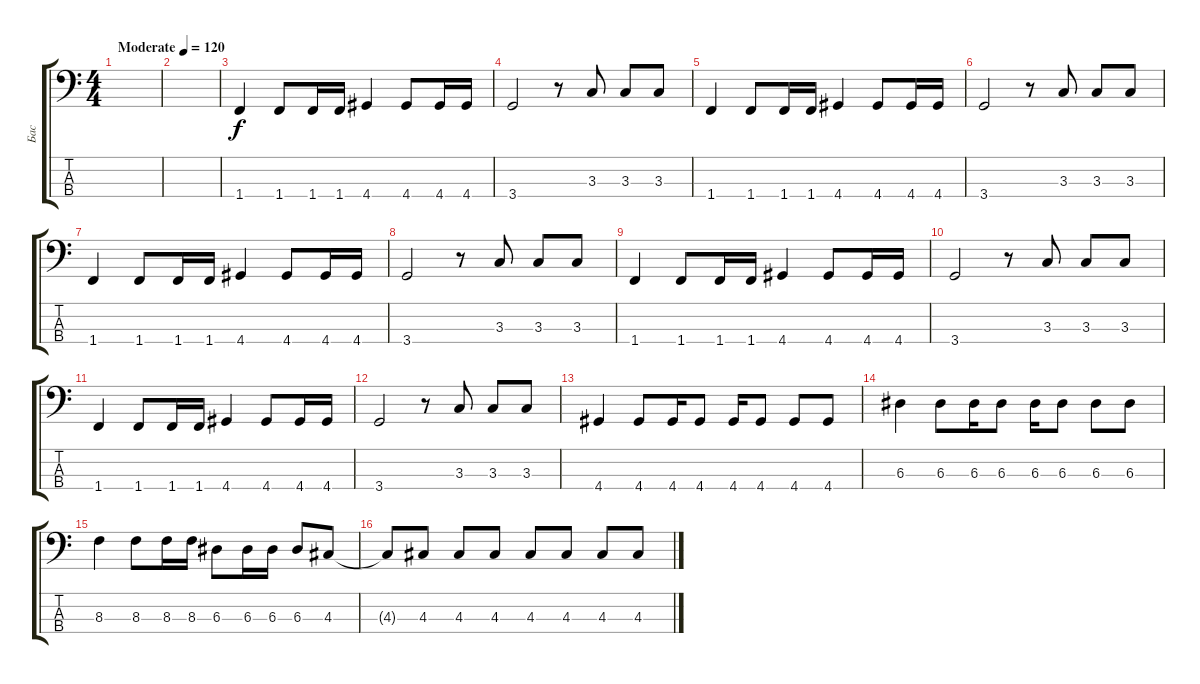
\track ("Бас" "Бас") {instrument electricbasspick}
\staff {score tabs}
\tuning (G2 D2 A1 E1) {hide}
\ts (4 4)
\tempo (120 "Moderate")
\clef f4
\ks c
|
|
1.4.4 1.4.8 1.4.16 1.4.16 4.4.4 4.4.8 4.4.16 4.4.16 |
3.4.2 r.8 3.3.8 3.3.8 3.3.8 |
1.4.4 1.4.8 1.4.16 1.4.16 4.4.4 4.4.8 4.4.16 4.4.16 |
3.4.2 r.8 3.3.8 3.3.8 3.3.8 |
1.4.4 1.4.8 1.4.16 1.4.16 4.4.4 4.4.8 4.4.16 4.4.16 |
3.4.2 r.8 3.3.8 3.3.8 3.3.8 |
1.4.4 1.4.8 1.4.16 1.4.16 4.4.4 4.4.8 4.4.16 4.4.16 |
3.4.2 r.8 3.3.8 3.3.8 3.3.8 |
1.4.4 1.4.8 1.4.16 1.4.16 4.4.4 4.4.8 4.4.16 4.4.16 |
3.4.2 r.8 3.3.8 3.3.8 3.3.8 |
4.4.4 4.4.8 4.4.16 4.4.8 4.4.16 4.4.8 4.4.8 4.4.8 |
6.3.4 6.3.8 6.3.16 6.3.8 6.3.16 6.3.8 6.3.8 6.3.8 |
8.3.4 8.3.8 8.3.16 8.3.16 6.3.8 6.3.16 6.3.16 6.3.8 4.3.8 |
4.3{t}.8 4.3.8 4.3.8 4.3.8 4.3.8 4.3.8 4.3.8 4.3.8
